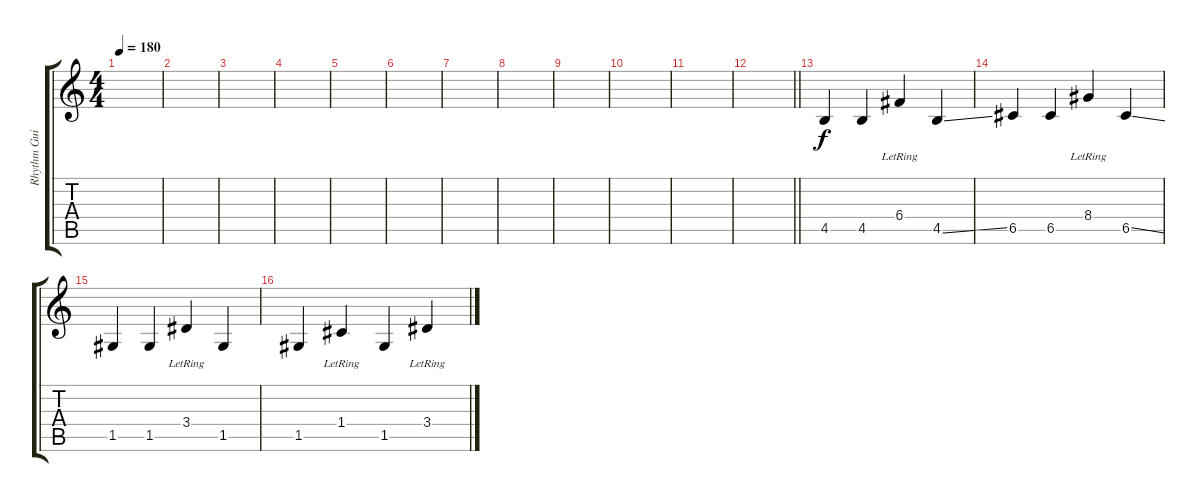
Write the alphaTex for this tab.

\track ("Rhythm Guitar" "Rhythm Gui") {instrument electricguitarclean}
\staff {score tabs}
\tuning (D4 A3 F3 C3 G2 C2) {hide}
\ts (4 4)
\tempo 180
\clef g2
\ks c
|
|
|
|
|
|
|
|
|
|
|
\barLineRight lightlight
|
4.5.4 4.5.4 6.4{lr}.4 4.5{ss}.4 |
6.5.4 6.5.4 8.4{lr}.4 6.5{ss}.4 |
1.5.4 1.5.4 3.4{lr}.4 1.5.4 |
1.5.4 1.4{lr}.4 1.5.4 3.4{lr}.4
